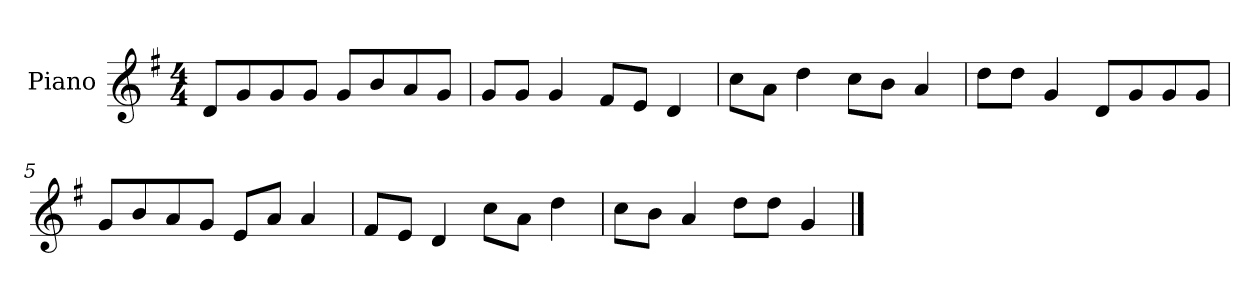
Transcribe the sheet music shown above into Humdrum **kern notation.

**kern
*part1
*staff1
*I"Piano
*I'P-no
*clefG2
*k[f#]
*M4/4
*MM90
=1
8d/L
8g/
8g/
8g/J
8g/L
8b/
8a/
8g/J
=2
8g/L
8g/J
4g/
8f#/L
8e/J
4d/
=3
8cc\L
8a\J
4dd\
8cc\L
8b\J
4a/
=4
8dd\L
8dd\J
4g/
8d/L
8g/
8g/
8g/J
=5
8g/L
8b/
8a/
8g/J
8e/L
8a/J
4a/
!!LO:LB:g=z
=6
8f#/L
8e/J
4d/
8cc\L
8a\J
4dd\
=7
8cc\L
8b\J
4a/
8dd\L
8dd\J
4g/
==
*-
